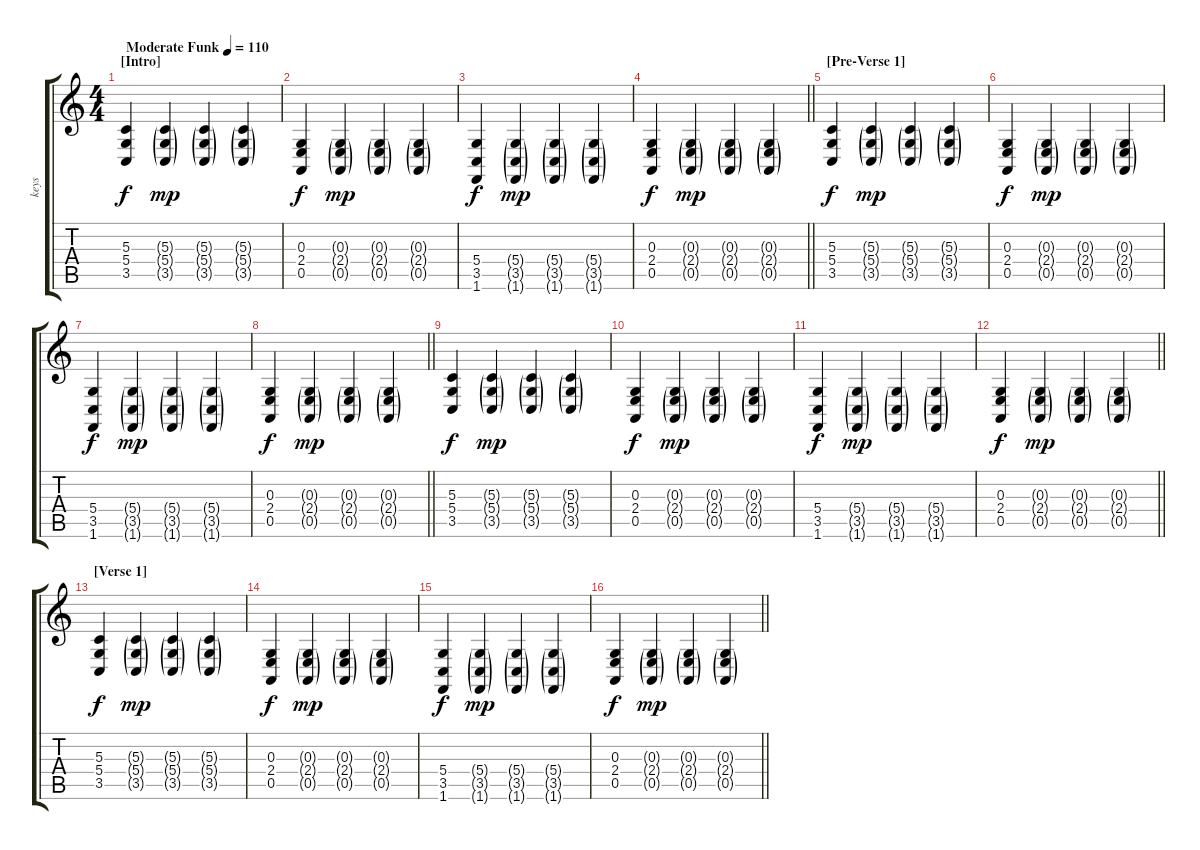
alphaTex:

\track ("keys" "keys") {instrument brightacousticpiano}
\staff {score tabs}
\tuning (E4 B3 G3 D3 A2 E2) {hide}
\ts (4 4)
\section ("" "[Intro]")
\tempo (110 "Moderate Funk")
\clef g2
\ks c
(5.3 5.4 3.5).4{dy f instrument brightacousticpiano} (5.3{g} 5.4{g} 3.5{g}).4{dy mp} (5.3{g} 5.4{g} 3.5{g}).4 (5.3{g} 5.4{g} 3.5{g}).4 |
(0.3 2.4 0.5).4{dy f} (0.3{g} 2.4{g} 0.5{g}).4{dy mp} (0.3{g} 2.4{g} 0.5{g}).4 (0.3{g} 2.4{g} 0.5{g}).4 |
(5.4 3.5 1.6).4{dy f} (5.4{g} 3.5{g} 1.6{g}).4{dy mp} (5.4{g} 3.5{g} 1.6{g}).4 (5.4{g} 3.5{g} 1.6{g}).4 |
\barLineRight lightlight
(0.3 2.4 0.5).4{dy f} (0.3{g} 2.4{g} 0.5{g}).4{dy mp} (0.3{g} 2.4{g} 0.5{g}).4 (0.3{g} 2.4{g} 0.5{g}).4 |
\section ("" "[Pre-Verse 1]")
(5.3 5.4 3.5).4{dy f} (5.3{g} 5.4{g} 3.5{g}).4{dy mp} (5.3{g} 5.4{g} 3.5{g}).4 (5.3{g} 5.4{g} 3.5{g}).4 |
(0.3 2.4 0.5).4{dy f} (0.3{g} 2.4{g} 0.5{g}).4{dy mp} (0.3{g} 2.4{g} 0.5{g}).4 (0.3{g} 2.4{g} 0.5{g}).4 |
(5.4 3.5 1.6).4{dy f} (5.4{g} 3.5{g} 1.6{g}).4{dy mp} (5.4{g} 3.5{g} 1.6{g}).4 (5.4{g} 3.5{g} 1.6{g}).4 |
\barLineRight lightlight
(0.3 2.4 0.5).4{dy f} (0.3{g} 2.4{g} 0.5{g}).4{dy mp} (0.3{g} 2.4{g} 0.5{g}).4 (0.3{g} 2.4{g} 0.5{g}).4 |
(5.3 5.4 3.5).4{dy f} (5.3{g} 5.4{g} 3.5{g}).4{dy mp} (5.3{g} 5.4{g} 3.5{g}).4 (5.3{g} 5.4{g} 3.5{g}).4 |
(0.3 2.4 0.5).4{dy f} (0.3{g} 2.4{g} 0.5{g}).4{dy mp} (0.3{g} 2.4{g} 0.5{g}).4 (0.3{g} 2.4{g} 0.5{g}).4 |
(5.4 3.5 1.6).4{dy f} (5.4{g} 3.5{g} 1.6{g}).4{dy mp} (5.4{g} 3.5{g} 1.6{g}).4 (5.4{g} 3.5{g} 1.6{g}).4 |
\barLineRight lightlight
(0.3 2.4 0.5).4{dy f} (0.3{g} 2.4{g} 0.5{g}).4{dy mp} (0.3{g} 2.4{g} 0.5{g}).4 (0.3{g} 2.4{g} 0.5{g}).4 |
\section ("" "[Verse 1]")
(5.3 5.4 3.5).4{dy f} (5.3{g} 5.4{g} 3.5{g}).4{dy mp} (5.3{g} 5.4{g} 3.5{g}).4 (5.3{g} 5.4{g} 3.5{g}).4 |
(0.3 2.4 0.5).4{dy f} (0.3{g} 2.4{g} 0.5{g}).4{dy mp} (0.3{g} 2.4{g} 0.5{g}).4 (0.3{g} 2.4{g} 0.5{g}).4 |
(5.4 3.5 1.6).4{dy f} (5.4{g} 3.5{g} 1.6{g}).4{dy mp} (5.4{g} 3.5{g} 1.6{g}).4 (5.4{g} 3.5{g} 1.6{g}).4 |
\barLineRight lightlight
(0.3 2.4 0.5).4{dy f} (0.3{g} 2.4{g} 0.5{g}).4{dy mp} (0.3{g} 2.4{g} 0.5{g}).4 (0.3{g} 2.4{g} 0.5{g}).4
